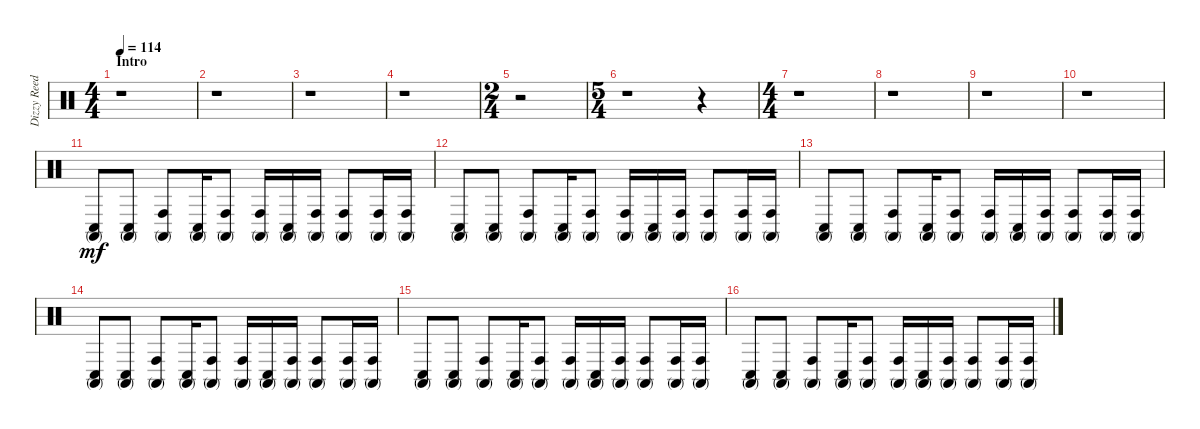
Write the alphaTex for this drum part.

\track ("Dizzy Reed (Percussion)" "Dizzy Reed") {instrument percussion}
\staff {score}
\articulation defaults
\ts (4 4)
\section ("" "Intro")
\tempo 114
\clef neutral
\ks c
r.1{dy mf} |
r.1 |
r.1 |
r.1 |
\ts (2 4)
r.2 |
\ts (5 4)
r.1 r.4 |
\ts (4 4)
r.1 |
r.1 |
r.1 |
r.1 |
("Conga low (hit)" "Conga high (mute)").8 ("Conga low (hit)" "Conga high (mute)").8 ("Conga high (hit)" "Conga high (mute)").8 ("Conga low (hit)" "Conga high (mute)").16 ("Conga high (hit)" "Conga high (mute)").8 ("Conga high (hit)" "Conga high (mute)").16 ("Conga low (hit)" "Conga high (mute)").16 ("Conga high (hit)" "Conga high (mute)").16 ("Conga high (hit)" "Conga high (mute)").8 ("Conga high (hit)" "Conga high (mute)").16 ("Conga high (hit)" "Conga high (mute)").16 |
("Conga low (hit)" "Conga high (mute)").8 ("Conga low (hit)" "Conga high (mute)").8 ("Conga high (hit)" "Conga high (mute)").8 ("Conga low (hit)" "Conga high (mute)").16 ("Conga high (hit)" "Conga high (mute)").8 ("Conga high (hit)" "Conga high (mute)").16 ("Conga low (hit)" "Conga high (mute)").16 ("Conga high (hit)" "Conga high (mute)").16 ("Conga high (hit)" "Conga high (mute)").8 ("Conga high (hit)" "Conga high (mute)").16 ("Conga high (hit)" "Conga high (mute)").16 |
("Conga low (hit)" "Conga high (mute)").8 ("Conga low (hit)" "Conga high (mute)").8 ("Conga high (hit)" "Conga high (mute)").8 ("Conga low (hit)" "Conga high (mute)").16 ("Conga high (hit)" "Conga high (mute)").8 ("Conga high (hit)" "Conga high (mute)").16 ("Conga low (hit)" "Conga high (mute)").16 ("Conga high (hit)" "Conga high (mute)").16 ("Conga high (hit)" "Conga high (mute)").8 ("Conga high (hit)" "Conga high (mute)").16 ("Conga high (hit)" "Conga high (mute)").16 |
("Conga low (hit)" "Conga high (mute)").8 ("Conga low (hit)" "Conga high (mute)").8 ("Conga high (hit)" "Conga high (mute)").8 ("Conga low (hit)" "Conga high (mute)").16 ("Conga high (hit)" "Conga high (mute)").8 ("Conga high (hit)" "Conga high (mute)").16 ("Conga low (hit)" "Conga high (mute)").16 ("Conga high (hit)" "Conga high (mute)").16 ("Conga high (hit)" "Conga high (mute)").8 ("Conga high (hit)" "Conga high (mute)").16 ("Conga high (hit)" "Conga high (mute)").16 |
("Conga low (hit)" "Conga high (mute)").8 ("Conga low (hit)" "Conga high (mute)").8 ("Conga high (hit)" "Conga high (mute)").8 ("Conga low (hit)" "Conga high (mute)").16 ("Conga high (hit)" "Conga high (mute)").8 ("Conga high (hit)" "Conga high (mute)").16 ("Conga low (hit)" "Conga high (mute)").16 ("Conga high (hit)" "Conga high (mute)").16 ("Conga high (hit)" "Conga high (mute)").8 ("Conga high (hit)" "Conga high (mute)").16 ("Conga high (hit)" "Conga high (mute)").16 |
("Conga low (hit)" "Conga high (mute)").8 ("Conga low (hit)" "Conga high (mute)").8 ("Conga high (hit)" "Conga high (mute)").8 ("Conga low (hit)" "Conga high (mute)").16 ("Conga high (hit)" "Conga high (mute)").8 ("Conga high (hit)" "Conga high (mute)").16 ("Conga low (hit)" "Conga high (mute)").16 ("Conga high (hit)" "Conga high (mute)").16 ("Conga high (hit)" "Conga high (mute)").8 ("Conga high (hit)" "Conga high (mute)").16 ("Conga high (hit)" "Conga high (mute)").16
